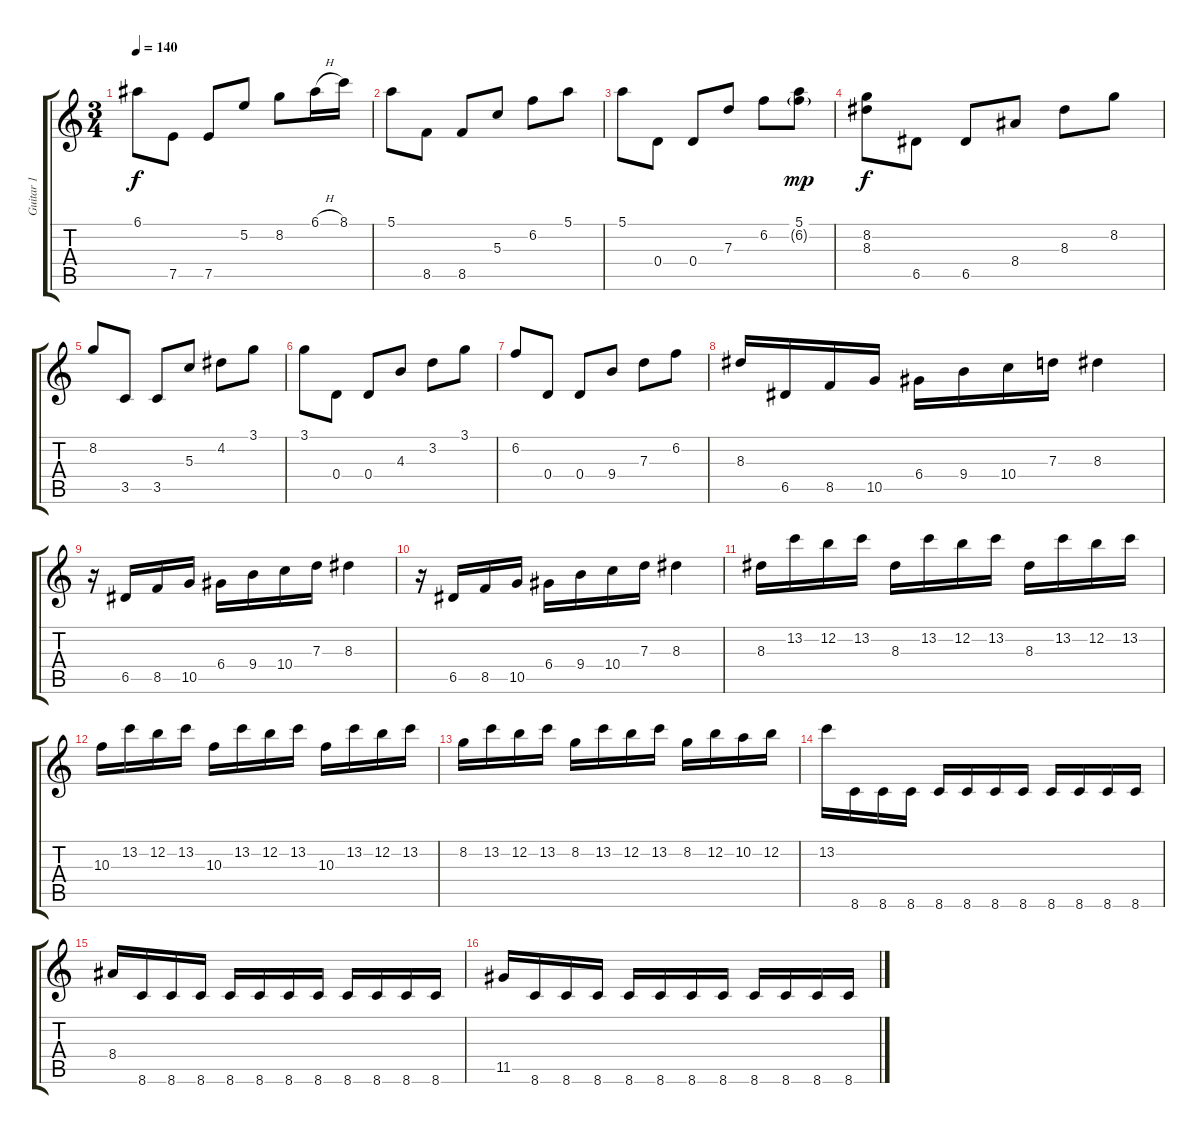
\track ("Guitar 1" "Guitar 1") {instrument overdrivenguitar}
\staff {score tabs}
\tuning (E4 B3 G3 D3 A2 E2) {hide}
\ts (3 4)
\tempo 140
\clef g2
\ks c
6.1.8{dy f} 7.5.8 7.5.8 5.2.8 8.2.8 6.1{h}.16 8.1.16 |
5.1.8 8.5.8 8.5.8 5.3.8 6.2.8 5.1.8 |
5.1.8 0.4.8 0.4.8 7.3.8 6.2.8 (5.1 6.2{g}).8{dy mp} |
(8.2 8.3).8{dy f} 6.5.8 6.5.8 8.4.8 8.3.8 8.2.8 |
8.2.8 3.5.8 3.5.8 5.3.8 4.2.8 3.1.8 |
3.1.8 0.4.8 0.4.8 4.3.8 3.2.8 3.1.8 |
6.2.8 0.4.8 0.4.8 9.4.8 7.3.8 6.2.8 |
8.3.16 6.5.16 8.5.16 10.5.16 6.4.16 9.4.16 10.4.16 7.3.16 8.3.4 |
r.16 6.5.16 8.5.16 10.5.16 6.4.16 9.4.16 10.4.16 7.3.16 8.3.4 |
r.16 6.5.16 8.5.16 10.5.16 6.4.16 9.4.16 10.4.16 7.3.16 8.3.4 |
8.3.16 13.2.16 12.2.16 13.2.16 8.3.16 13.2.16 12.2.16 13.2.16 8.3.16 13.2.16 12.2.16 13.2.16 |
10.3.16 13.2.16 12.2.16 13.2.16 10.3.16 13.2.16 12.2.16 13.2.16 10.3.16 13.2.16 12.2.16 13.2.16 |
8.2.16 13.2.16 12.2.16 13.2.16 8.2.16 13.2.16 12.2.16 13.2.16 8.2.16 12.2.16 10.2.16 12.2.16 |
13.2.16 8.6.16 8.6.16 8.6.16 8.6.16 8.6.16 8.6.16 8.6.16 8.6.16 8.6.16 8.6.16 8.6.16 |
8.4.16 8.6.16 8.6.16 8.6.16 8.6.16 8.6.16 8.6.16 8.6.16 8.6.16 8.6.16 8.6.16 8.6.16 |
11.5.16 8.6.16 8.6.16 8.6.16 8.6.16 8.6.16 8.6.16 8.6.16 8.6.16 8.6.16 8.6.16 8.6.16
